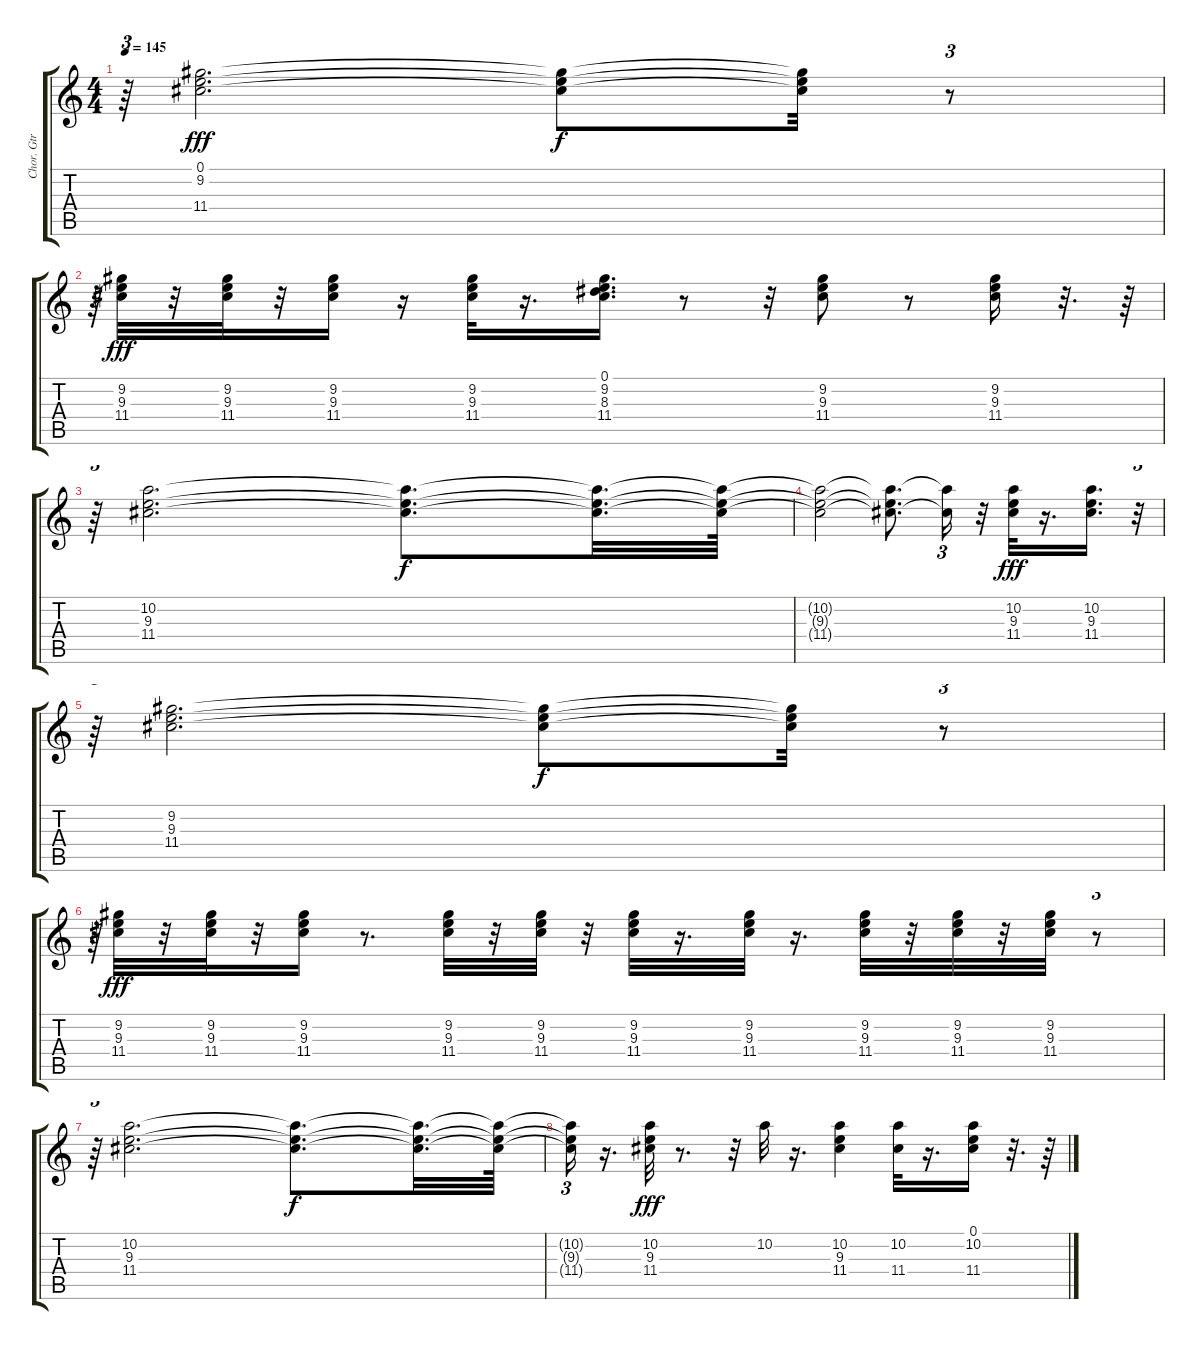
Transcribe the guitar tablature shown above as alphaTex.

\track ("Chor. Gtr" "Chor. Gtr") {instrument electricguitarclean}
\staff {score tabs}
\tuning (E4 B3 G3 D3 A2 E2) {hide}
\ts (4 4)
\tempo 145
\clef g2
\ks c
r.64{tu (3 2) dy fff} (0.1 9.2 11.4).2{d} (0.1{t} 9.2{t} 11.4{t}).8{dy f} (0.1{t} 9.2{t} 11.4{t}).32 r.8{tu (3 2)} |
r.64{tu (3 2)} (9.2 9.3 11.4).32{dy fff} r.32 (9.2 9.3 11.4).32 r.32 (9.2 9.3 11.4).16 r.16 (9.2 9.3 11.4).32 r.16{d} (0.1 9.2 8.3 11.4).16{d} r.8 r.32 (9.2 9.3 11.4).8 r.8 (9.2 9.3 11.4).16 r.32{d} r.64 |
r.64{tu (3 2)} (10.2 9.3 11.4).2{d} (10.2{t} 9.3{t} 11.4{t}).8{d dy f} (10.2{t} 9.3{t} 11.4{t}).32{d} (10.2{t} 9.3{t} 11.4{t}).64 |
(10.2{t} 9.3{t} 11.4{t}).2 (10.2{t} 9.3{t} 11.4{t}).8{d} (10.2{t} 11.4{t}).16{tu (3 2)} r.32 (10.2 9.3 11.4).32{dy fff} r.16{d} (10.2 9.3 11.4).16{d} r.32{tu (3 2)} |
r.64{tu (3 2)} (9.2 9.3 11.4).2{d} (9.2{t} 9.3{t} 11.4{t}).8{dy f} (9.2{t} 9.3{t} 11.4{t}).32 r.8{tu (3 2)} |
r.64{tu (3 2)} (9.2 9.3 11.4).32{dy fff} r.32 (9.2 9.3 11.4).32 r.32 (9.2 9.3 11.4).16 r.8{d} (9.2 9.3 11.4).32 r.32 (9.2 9.3 11.4).32 r.32 (9.2 9.3 11.4).32 r.16{d} (9.2 9.3 11.4).32 r.16{d} (9.2 9.3 11.4).32 r.32 (9.2 9.3 11.4).32 r.32 (9.2 9.3 11.4).32 r.8{tu (3 2)} |
r.64{tu (3 2)} (10.2 9.3 11.4).2{d} (10.2{t} 9.3{t} 11.4{t}).8{d dy f} (10.2{t} 9.3{t} 11.4{t}).32{d} (10.2{t} 9.3{t} 11.4{t}).64 |
(10.2{t} 9.3{t} 11.4{t}).16{tu (3 2)} r.16{d} (10.2 9.3 11.4).32{dy fff} r.8{d} r.32 10.2.32 r.16{d} (10.2 9.3 11.4).4 (10.2 11.4).32 r.16{d} (0.1 10.2 11.4).16 r.32{d} r.64
